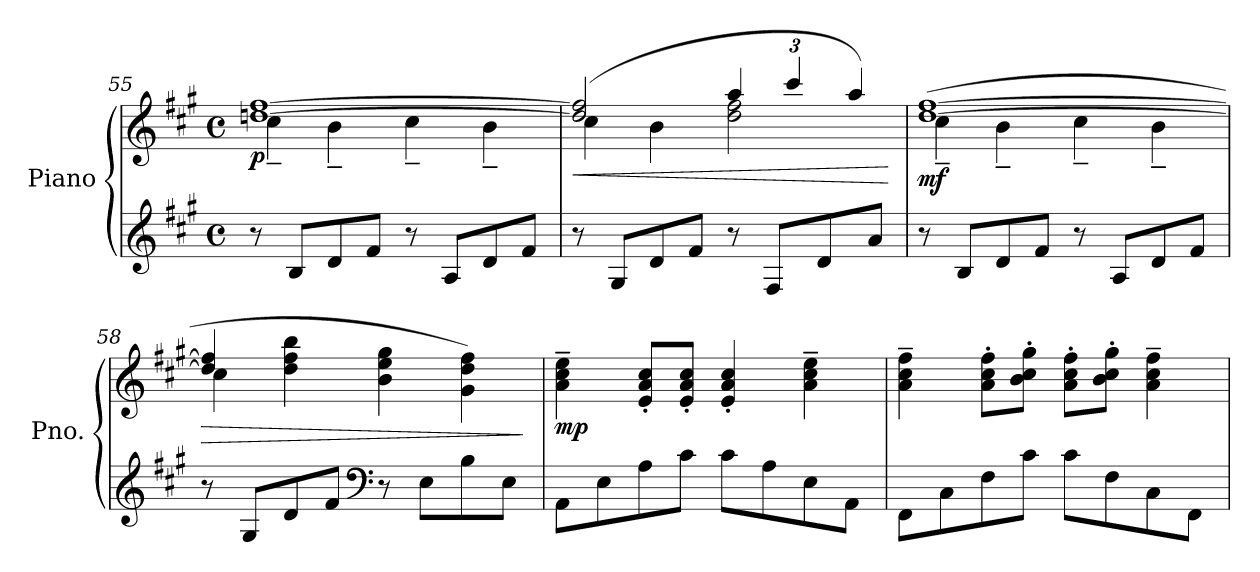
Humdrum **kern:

**kern	**kern	**dynam
*part1	*part1	*part1
*staff2	*staff1	*staff1/2
*I"Piano	*	*
*I'Pno.	*	*
*clefG2	*clefG2	*
*k[f#c#g#]	*k[f#c#g#]	*
*M4/4	*M4/4	*
*met(c)	*met(c)	*
=55	=55	=55
*	*^	*
!	!	!	!LO:DY:b
8r	[1ddn [1ff#	4cc#~\	p
8B/L	.	.	.
8d/	.	4b~\	.
8f#/J	.	.	.
8r	.	4cc#~\	.
8A/L	.	.	.
8d/	.	4b~\	.
8f#/J	.	.	.
!!LO:PB:g=z	!!
=56	=56	=56	=56
!	!	!	!LO:HP:b
8r	(>2dd/] 2ff#/]	4cc#\	<
8G#/L	.	.	.
8d/	.	4b\	.
8f#/J	.	.	.
*	*Xbrackettup	*	*
8r	6aa/	2dd\ 2ff#\	.
8F#/L	.	.	.
.	6ccc#/	.	.
8d/	.	.	.
.	6aa/)	.	.
8a/J	.	.	.
*	*v	*v	*
.	.	[
=57	=57	=57
*	*^	*
!	!	!	!LO:DY:b
8r	(>[1dd [1ff#	4cc#~\	mf
8B/L	.	.	.
8d/	.	4b~\	.
8f#/J	.	.	.
8r	.	4cc#~\	.
8A/L	.	.	.
8d/	.	4b~\	.
8f#/J	.	.	.
=58	=58	=58	=58
!	!	!	!LO:HP:b
8r	4dd/] 4ff#/]	4cc#\	>
8G#/L	.	.	.
8d/	4dd\ 4ff#\ 4bb\	4ryy	.
8f#/J	.	.	.
*clefF4	*	*	*
8r	4b\ 4ee\ 4gg#\	2ryy	.
8E\L	.	.	.
8B\	4g#\ 4dd\ 4ff#\)	.	.
8E\J	.	.	.
*	*v	*v	*
.	.	]
=59	=59	=59
!	!	!LO:DY:b
8AA\L	4a\~ 4cc#\~ 4ee\~	mp
8E\	.	.
8A\	8e/' 8a/' 8cc#/'L	.
8c#\J	8e/' 8a/' 8cc#/'J	.
8c#\L	4e/' 4a/' 4cc#/'	.
8A\	.	.
8E\	4a\~ 4cc#\~ 4ee\~	.
8AA\J	.	.
!!LO:LB:g=z
=60	=60	=60
8FF#\L	4a\~ 4cc#\~ 4ff#\~	.
8C#\	.	.
8F#\	8a\' 8cc#\' 8ff#\'L	.
8c#\J	8b\' 8cc#\' 8gg#\'J	.
8c#\L	8a\' 8cc#\' 8ff#\'L	.
8F#\	8b\' 8cc#\' 8gg#\'J	.
8C#\	4a\~ 4cc#\~ 4ff#\~	.
8FF#\J	.	.
=	=	=
*-	*-	*-
